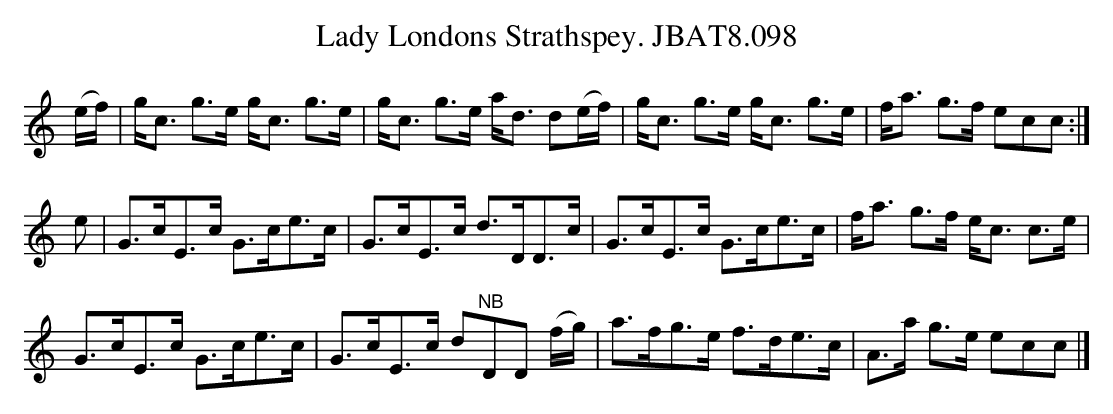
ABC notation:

X:1
T:Lady Londons Strathspey. JBAT8.098
L:1/8
K:C
(e/f/)|g<c g>e g<c g>e|g<c g>e a<d d(e/f/)|g<c g>e g<c g>e|f<a g>f ecc:|
e|G>cE>c G>ce>c|G>cE>c d>DD>c|G>cE>c G>ce>c|f<a g>f e<c c>e|
G>cE>c G>ce>c|G>cE>c d"NB"DD (f/g/)|a>fg>e f>de>c|A>a g>e ecc|]
